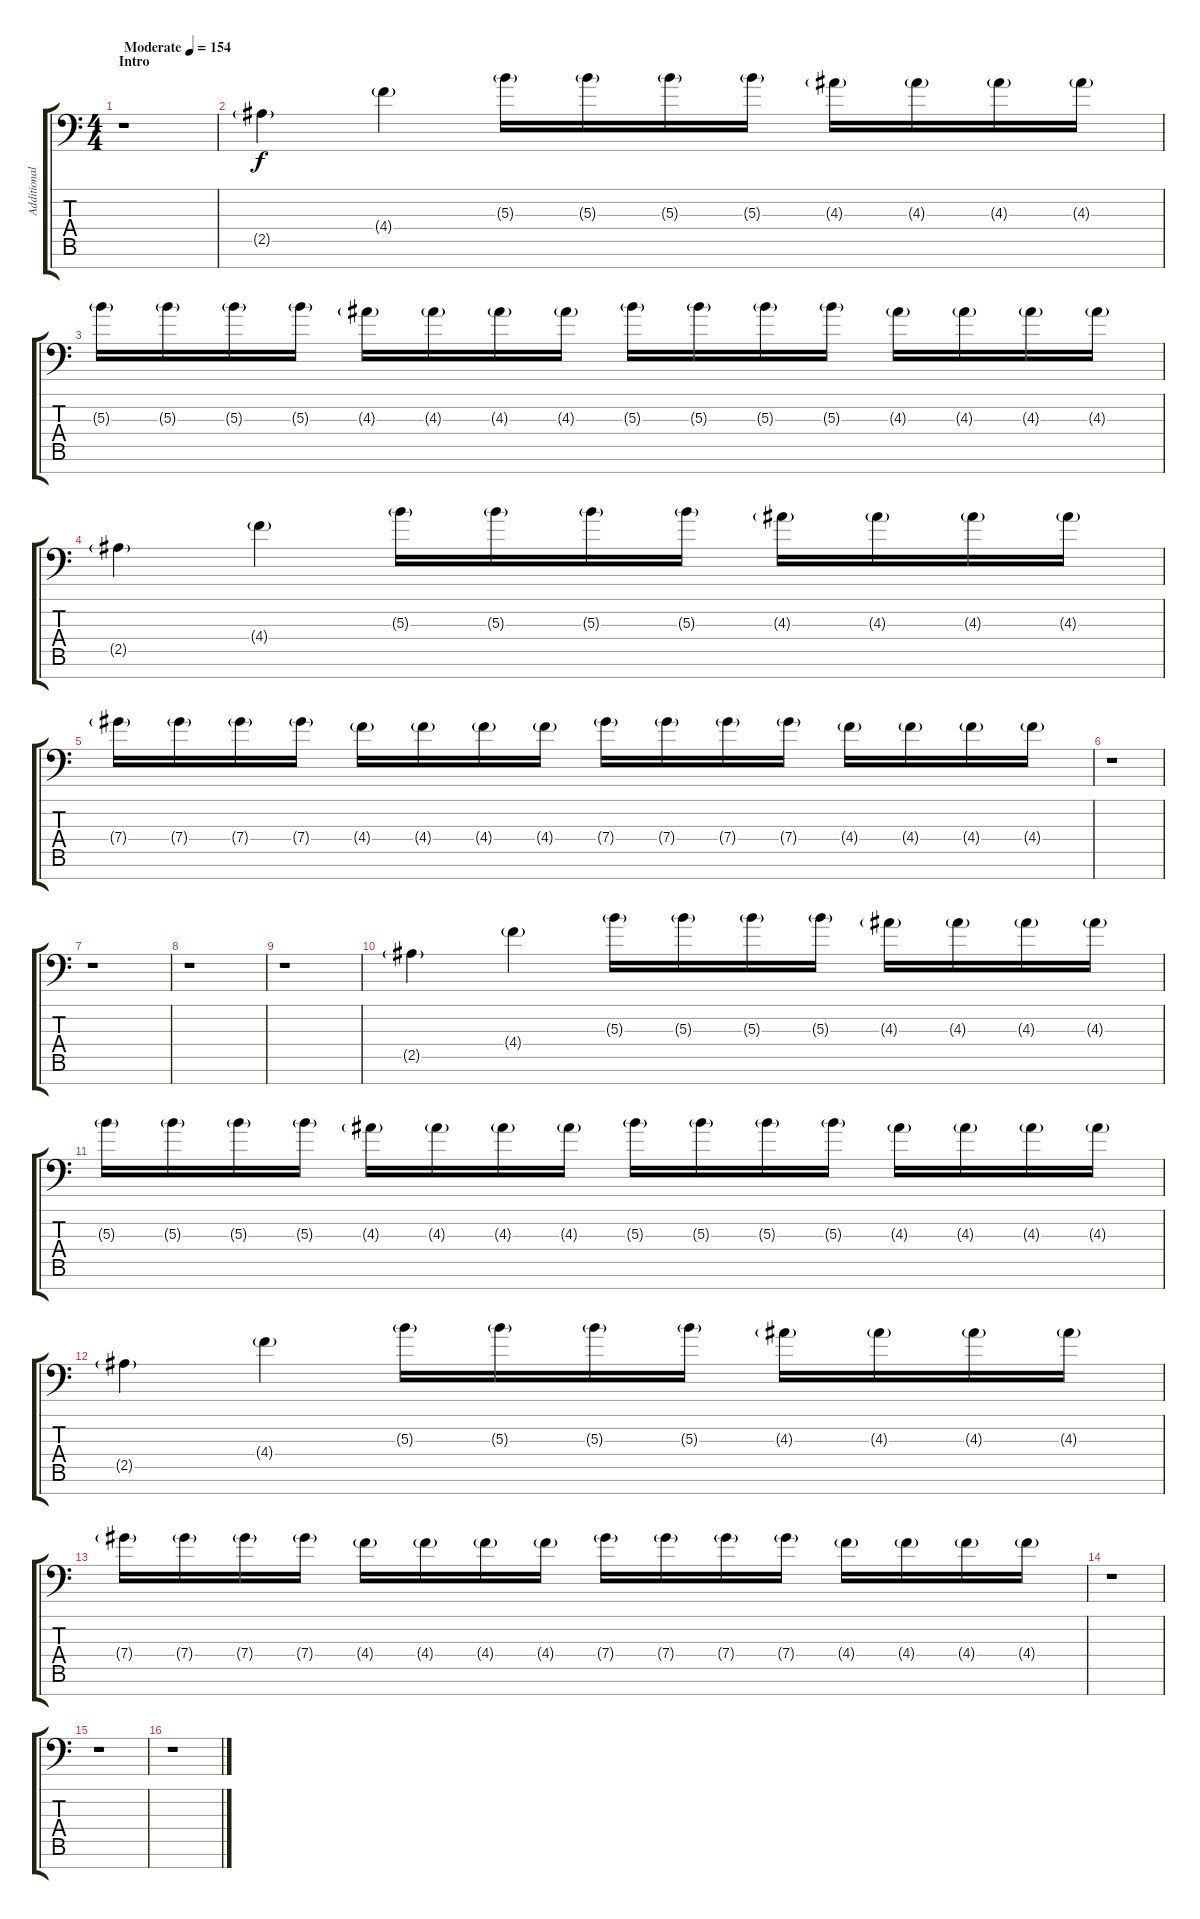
\track ("Additional Guitar" "Additional") {instrument distortionguitar}
\staff {score tabs}
\tuning (Eb4 Bb3 Gb3 Db3 Ab2 Eb2 Ab1) {hide}
\ts (4 4)
\section ("" "Intro")
\tempo (154 "Moderate")
\clef f4
\ks c
r.1{dy f instrument distortionguitar} |
2.5{g}.4 4.4{g}.4 5.3{g}.16 5.3{g}.16 5.3{g}.16 5.3{g}.16 4.3{g}.16 4.3{g}.16 4.3{g}.16 4.3{g}.16 |
5.3{g}.16 5.3{g}.16 5.3{g}.16 5.3{g}.16 4.3{g}.16 4.3{g}.16 4.3{g}.16 4.3{g}.16 5.3{g}.16 5.3{g}.16 5.3{g}.16 5.3{g}.16 4.3{g}.16 4.3{g}.16 4.3{g}.16 4.3{g}.16 |
2.5{g}.4 4.4{g}.4 5.3{g}.16 5.3{g}.16 5.3{g}.16 5.3{g}.16 4.3{g}.16 4.3{g}.16 4.3{g}.16 4.3{g}.16 |
7.4{g}.16 7.4{g}.16 7.4{g}.16 7.4{g}.16 4.4{g}.16 4.4{g}.16 4.4{g}.16 4.4{g}.16 7.4{g}.16 7.4{g}.16 7.4{g}.16 7.4{g}.16 4.4{g}.16 4.4{g}.16 4.4{g}.16 4.4{g}.16 |
r.1 |
r.1 |
r.1 |
r.1 |
2.5{g}.4 4.4{g}.4 5.3{g}.16 5.3{g}.16 5.3{g}.16 5.3{g}.16 4.3{g}.16 4.3{g}.16 4.3{g}.16 4.3{g}.16 |
5.3{g}.16 5.3{g}.16 5.3{g}.16 5.3{g}.16 4.3{g}.16 4.3{g}.16 4.3{g}.16 4.3{g}.16 5.3{g}.16 5.3{g}.16 5.3{g}.16 5.3{g}.16 4.3{g}.16 4.3{g}.16 4.3{g}.16 4.3{g}.16 |
2.5{g}.4 4.4{g}.4 5.3{g}.16 5.3{g}.16 5.3{g}.16 5.3{g}.16 4.3{g}.16 4.3{g}.16 4.3{g}.16 4.3{g}.16 |
7.4{g}.16 7.4{g}.16 7.4{g}.16 7.4{g}.16 4.4{g}.16 4.4{g}.16 4.4{g}.16 4.4{g}.16 7.4{g}.16 7.4{g}.16 7.4{g}.16 7.4{g}.16 4.4{g}.16 4.4{g}.16 4.4{g}.16 4.4{g}.16 |
r.1 |
r.1 |
r.1
